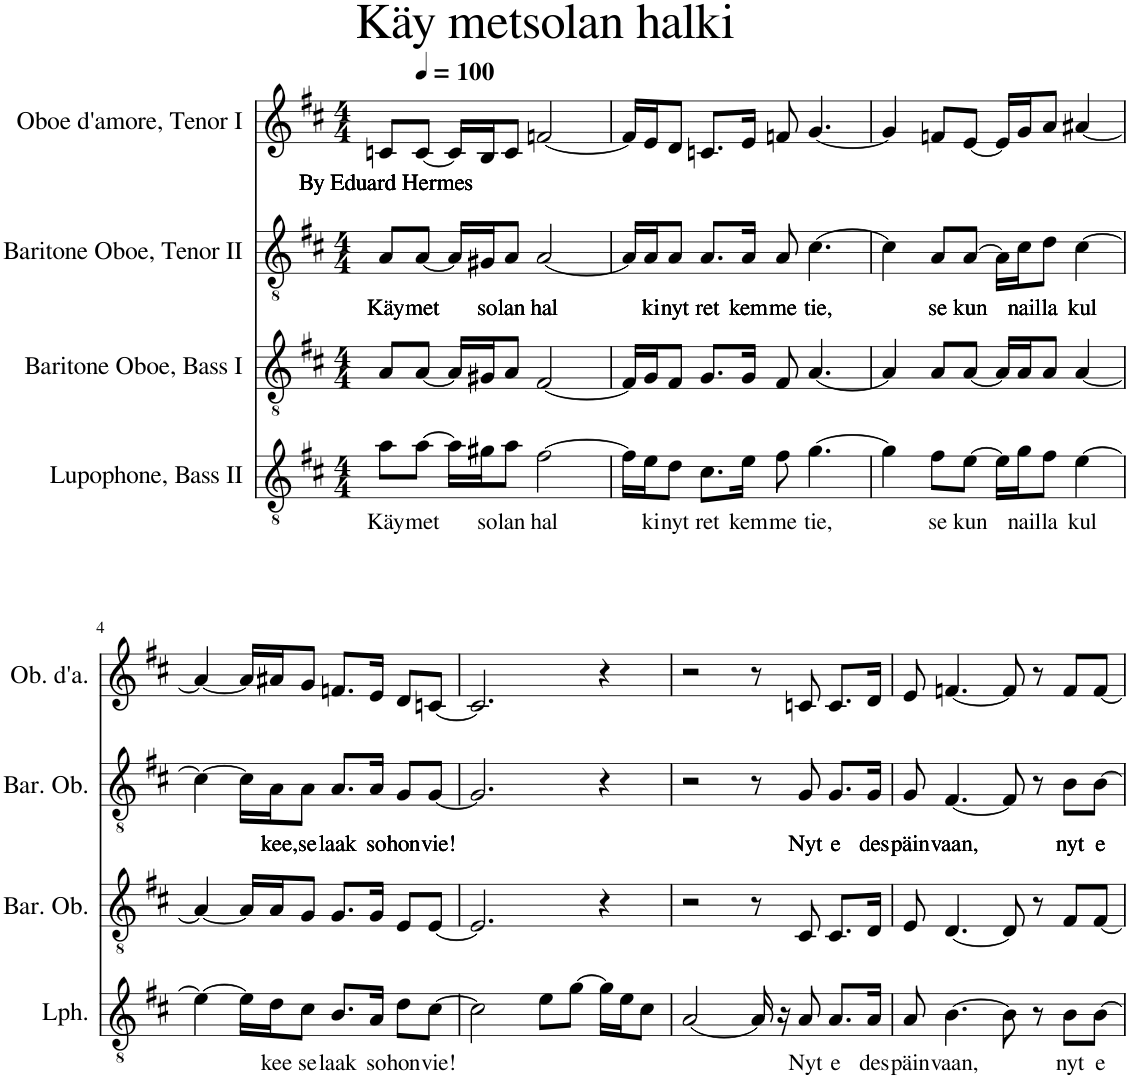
**kern	**text	**kern	**kern	**text	**kern	**text
*part4	*part4	*part3	*part2	*part2	*part1	*part1
*staff4	*staff4	*staff3	*staff2	*staff2	*staff1	*staff1
*I"Lupophone, Bass II	*	*I"Baritone Oboe, Bass I	*I"Baritone Oboe, Tenor II	*	*I"Oboe d'amore, Tenor I	*
*I'Lph.	*	*I'Bar. Ob.	*I'Bar. Ob.	*	*I'Ob. d'a.	*
*clefGv2	*	*clefGv2	*clefGv2	*	*clefG2	*
*Trd7c12	*	*	*	*	*Trd2c3	*
*k[f#c#]	*	*k[f#c#]	*k[f#c#]	*	*k[f#c#]	*
*M4/4	*	*M4/4	*M4/4	*	*M4/4	*
=1	=1	=1	=1	=1	=1	=1
!	!LO:LY:b	!	!	!LO:LY:b	!	!LO:LY:b
8a\L	Käy	8A/L	8A/L	Käy	8cn/L	By Eduard Hermes
*	*	*	*	*	*MM100	*
!	!LO:LY:b	!	!	!LO:LY:b	!	!
[8a\J	met	[8A/J	[8A/J	met	[8c/J	.
16a\LL]	.	16A/LL]	16A/LL]	.	16c/LL]	.
!	!LO:LY:b	!	!	!LO:LY:b	!	!
16g#X\J	so	16G#X/J	16G#X/J	so	16B/J	.
!	!LO:LY:b	!	!	!LO:LY:b	!	!
8a\J	lan	8A/J	8A/J	lan	8c/J	.
!	!LO:LY:b	!	!	!LO:LY:b	!	!
[2f#\	hal	[2F#/	[2A/	hal	[2fn/	.
=2	=2	=2	=2	=2	=2	=2
16f#\LL]	.	16F#/LL]	16A/LL]	.	16f/LL]	.
!	!LO:LY:b	!	!	!LO:LY:b	!	!
16e\J	ki	16G/J	16A/J	ki	16e/J	.
!	!LO:LY:b	!	!	!LO:LY:b	!	!
8d\J	nyt	8F#/J	8A/J	nyt	8d/J	.
!	!LO:LY:b	!	!	!LO:LY:b	!	!
8.c#\L	ret	8.G/L	8.A/L	ret	8.cn/L	.
!	!LO:LY:b	!	!	!LO:LY:b	!	!
16e\Jk	kem	16G/Jk	16A/Jk	kem	16e/Jk	.
!	!LO:LY:b	!	!	!LO:LY:b	!	!
8f#\	me	8F#/	8A/	me	8fn/	.
!	!LO:LY:b	!	!	!LO:LY:b	!	!
[4.g\	tie,	[4.A/	[4.c#\	tie,	[4.g/	.
=3	=3	=3	=3	=3	=3	=3
4g\]	.	4A/]	4c#\]	.	4g/]	.
!	!LO:LY:b	!	!	!LO:LY:b	!	!
8f#\L	se	8A/L	8A/L	se	8fn/L	.
!	!LO:LY:b	!	!	!LO:LY:b	!	!
[8e\J	kun	[8A/J	[8A/J	kun	[8e/J	.
16e\LL]	.	16A/LL]	16A\LL]	.	16e/LL]	.
!	!LO:LY:b	!	!	!LO:LY:b	!	!
16g\J	nail	16A/J	16c#\J	nail	16g/J	.
!	!LO:LY:b	!	!	!LO:LY:b	!	!
8f#\J	la	8A/J	8d\J	la	8a/J	.
!	!LO:LY:b	!	!	!LO:LY:b	!	!
[4e\	kul	[4A/	[4c#\	kul	[4a#X/	.
!!LO:LB:g=z
=4	=4	=4	=4	=4	=4	=4
4e\_	.	4A/_	4c#\_	.	4a#/_	.
16e\LL]	.	16A/LL]	16c#\LL]	.	16a#/LL]	.
!	!LO:LY:b	!	!	!LO:LY:b	!	!
16d\J	kee	16A/J	16A\J	kee,	16a#X/J	.
!	!LO:LY:b	!	!	!LO:LY:b	!	!
8c#\J	se	8G/J	8A\J	se	8g/J	.
!	!LO:LY:b	!	!	!LO:LY:b	!	!
8.B/L	laak	8.G/L	8.A/L	laak	8.fn/L	.
!	!LO:LY:b	!	!	!LO:LY:b	!	!
16A/Jk	so	16G/Jk	16A/Jk	so	16e/Jk	.
!	!LO:LY:b	!	!	!LO:LY:b	!	!
8d\L	hon	8E/L	8G/L	hon	8d/L	.
!	!LO:LY:b	!	!	!LO:LY:b	!	!
[8c#\J	vie!	[8E/J	[8G/J	vie!	[8cn/J	.
=5	=5	=5	=5	=5	=5	=5
2c#\]	.	2.E/]	2.G/]	.	2.c/]	.
8e\L	.	.	.	.	.	.
[8g\J	.	.	.	.	.	.
16g\LL]	.	4r	4r	.	4r	.
16e\J	.	.	.	.	.	.
8c#\J	.	.	.	.	.	.
=6	=6	=6	=6	=6	=6	=6
[2A/	.	2r	2r	.	2r	.
16A/]	.	8r	8r	.	8r	.
16r	.	.	.	.	.	.
!	!LO:LY:b	!	!	!LO:LY:b	!	!
8A/	Nyt	8C#/	8G/	Nyt	8cn/	.
!	!LO:LY:b	!	!	!LO:LY:b	!	!
8.A/L	e	8.C#/L	8.G/L	e	8.c/L	.
!	!LO:LY:b	!	!	!LO:LY:b	!	!
16A/Jk	des	16D/Jk	16G/Jk	des	16d/Jk	.
=7	=7	=7	=7	=7	=7	=7
!	!LO:LY:b	!	!	!LO:LY:b	!	!
8A/	päin	8E/	8G/	päin	8e/	.
!	!LO:LY:b	!	!	!LO:LY:b	!	!
[4.B\	vaan,	[4.D/	[4.F#/	vaan,	[4.fn/	.
8B\]	.	8D/]	8F#/]	.	8f/]	.
8r	.	8r	8r	.	8r	.
!	!LO:LY:b	!	!	!LO:LY:b	!	!
8B\L	nyt	8F#/L	8B\L	nyt	8f/L	.
!	!LO:LY:b	!	!	!LO:LY:b	!	!
[8B\J	e	[8F#/J	[8B\J	e	[8f/J	.
=	=	=	=	=	=	=
*-	*-	*-	*-	*-	*-	*-
